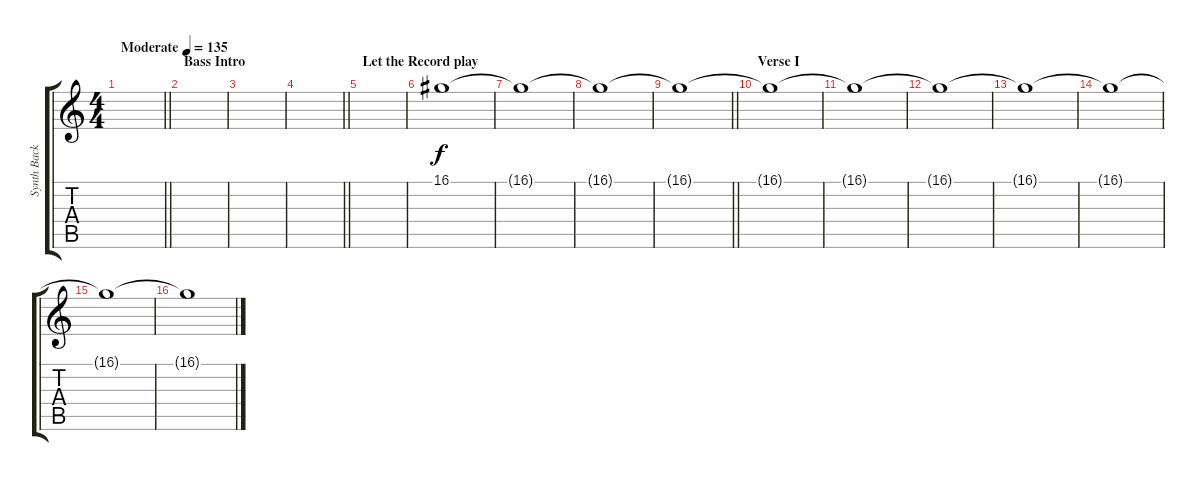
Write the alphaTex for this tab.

\track ("Synth Back" "Synth Back") {instrument stringensemble1}
\staff {score tabs}
\tuning (E4 B3 G3 D3 A2 E2) {hide}
\ts (4 4)
\tempo (135 "Moderate")
\clef g2
\barLineRight lightlight
\ks c
|
\section ("" "Bass Intro")
|
|
\barLineRight lightlight
|
\section ("" "Let the Record play")
|
16.1.1 |
16.1{t}.1 |
16.1{t}.1 |
\barLineRight lightlight
16.1{t}.1 |
\section ("" "Verse I")
16.1{t}.1 |
16.1{t}.1 |
16.1{t}.1 |
16.1{t}.1 |
16.1{t}.1 |
16.1{t}.1 |
16.1{t}.1
